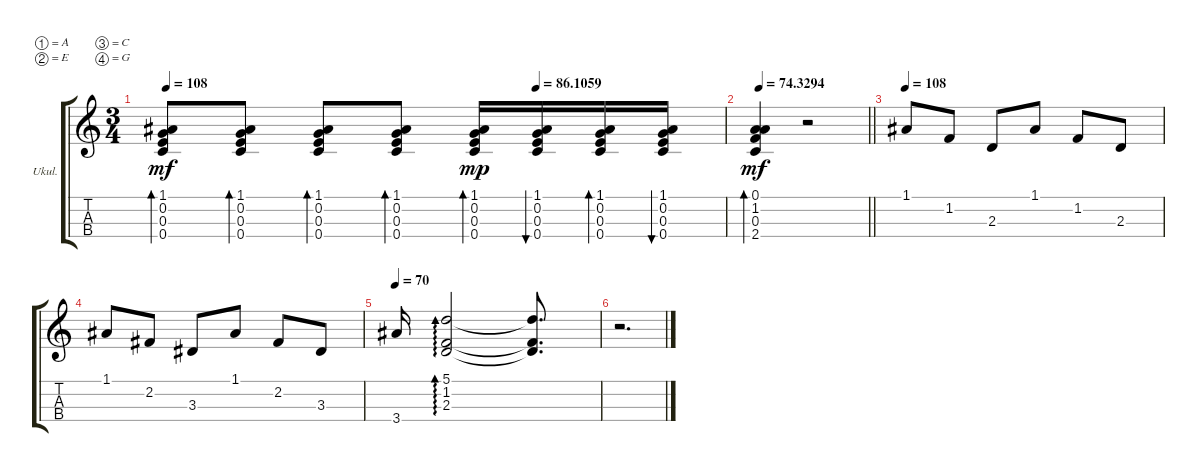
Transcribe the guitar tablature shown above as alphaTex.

\defaultSystemsLayout 4
\bracketExtendMode groupsimilarinstruments
\firstSystemTrackNameOrientation horizontal
\otherSystemsTrackNameOrientation horizontal
\track ("Ukulele" "Ukul.") {instrument shamisen}
\staff {score tabs}
\tuning (A4 E4 C4 G4)
\ts (3 4)
\tempo 108
\tempo (86.1059 0.6625)
\clef g2
\ks c
(0.4 0.3 0.2 1.1).8{bd 30 dy mf} (0.4 0.3 0.2 1.1).8{bd 30} (0.4 0.3 0.2 1.1).8{bd 30} (0.4 0.3 0.2 1.1).8{bd 30} (0.4 0.3 0.2 1.1).16{bd 30 dy mp} (0.4 0.3 0.2 1.1).16{bu 30} (0.4 0.3 0.2 1.1).16{bd 30} (0.4 0.3 0.2 1.1).16{bu 30} |
\tempo
74.3294
\barLineRight lightlight
(2.4 0.3 1.2 0.1).4{bd 121 dy mf} r.2 |
\tempo 108
1.1.8 1.2.8 2.3.8 1.1.8 1.2.8 2.3.8 |
1.1.8 2.2.8 3.3.8 1.1.8 2.2.8 3.3.8 |
\tempo 70
3.4.16 (2.3 1.2 5.1).2{ad 237} (5.1{t} 1.2{t} 2.3{t}).8{d} |
r.2{d}
